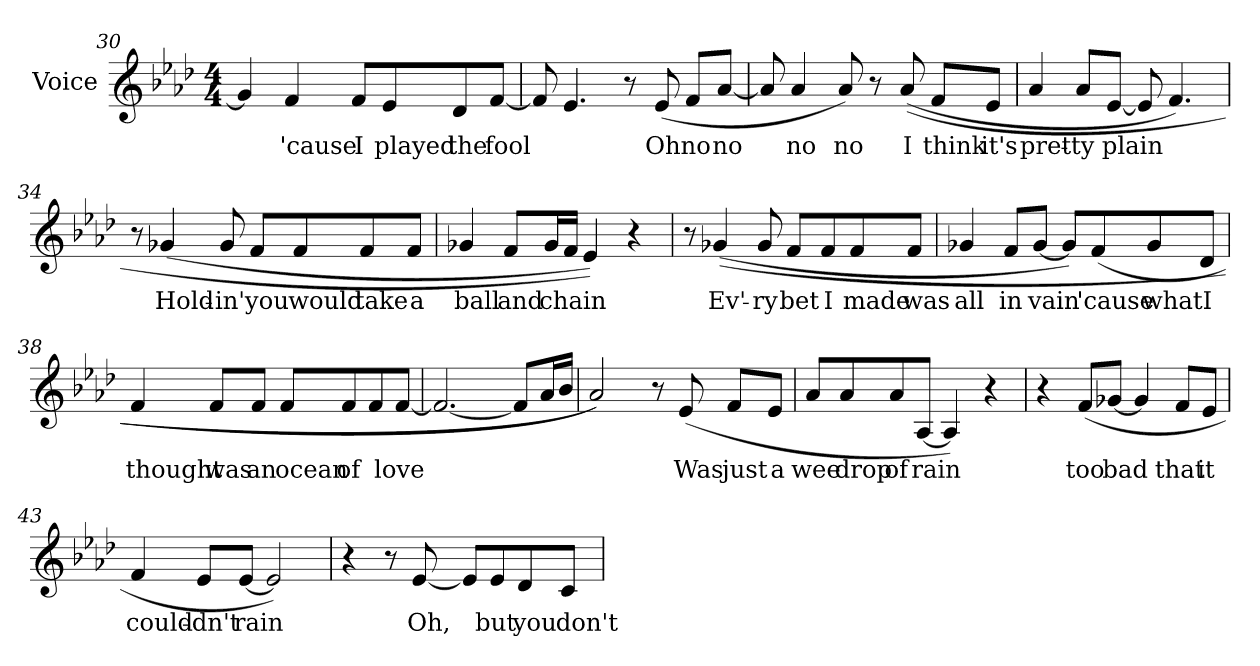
**kern	**text
*part1	*part1
*staff1	*staff1
*I"Voice	*
*I'Voice	*
!!LO:LB:g=z
*clefG2	*
*k[b-e-a-d-]	*
*A-:	*
*M4/4	*
=30	=30
4g-i/]	.
!	!LO:LY:b:color=#000000
4fi/	'cause
!	!LO:LY:b:color=#000000
8fi/L	I
!	!LO:LY:b:color=#000000
8e-i/	played
!	!LO:LY:b:color=#000000
8d-i/	the
!	!LO:LY:b:color=#000000
[8fi/J	fool
=31	=31
8fi/]	.
4.e-i/	.
8r	.
!	!LO:LY:b:color=#000000
(8e-i/	Oh
!	!LO:LY:b:color=#000000
8fi/L	no
!	!LO:LY:b:color=#000000
[8a-i/J	no
=32	=32
8a-i/]	.
!	!LO:LY:b:color=#000000
4a-i/	no
!	!LO:LY:b:color=#000000
8a-i/)	no
8r	.
!	!LO:LY:b:color=#000000
((8a-i/	I
!	!LO:LY:b:color=#000000
8fi/L	think
!	!LO:LY:b:color=#000000
8e-i/J	it's
=33	=33
!	!LO:LY:b:color=#000000
4a-i/	pret-
!	!LO:LY:b:color=#000000
8a-i/L	-ty
!	!LO:LY:b:color=#000000
[8e-i/J	plain
8e-i/]	.
4.fi/)	.
!!LO:PB:g=z
=34	=34
8r	.
!	!LO:LY:b:color=#000000
(4g-Xi/	Hold-
!	!LO:LY:b:color=#000000
8g-i/	-in'
!	!LO:LY:b:color=#000000
8fi/L	you
!	!LO:LY:b:color=#000000
8fi/	would
!	!LO:LY:b:color=#000000
8fi/	take
!	!LO:LY:b:color=#000000
8fi/J	a
=35	=35
!	!LO:LY:b:color=#000000
4g-Xi/	ball
!	!LO:LY:b:color=#000000
8fi/L	and
!	!LO:LY:b:color=#000000
16g-i/L	chain
16fi/JJ	.
4e-i/))	.
4r	.
=36	=36
8r	.
!	!LO:LY:b:color=#000000
((4g-Xi/	Ev'-
!	!LO:LY:b:color=#000000
8g-i/	-ry
!	!LO:LY:b:color=#000000
8fi/L	bet
!	!LO:LY:b:color=#000000
8fi/	I
!	!LO:LY:b:color=#000000
8fi/	made
!	!LO:LY:b:color=#000000
8fi/J	was
!!LO:LB:g=z
=37	=37
!	!LO:LY:b:color=#000000
4g-Xi/	all
!	!LO:LY:b:color=#000000
8fi/L	in
!	!LO:LY:b:color=#000000
[8g-i/J	vain
8g-i/L])	.
!	!LO:LY:b:color=#000000
(8fi/	'cause
!	!LO:LY:b:color=#000000
8g-i/	what
!	!LO:LY:b:color=#000000
8d-i/J	I
=38	=38
!	!LO:LY:b:color=#000000
4fi/	thought
!	!LO:LY:b:color=#000000
8fi/L	was
!	!LO:LY:b:color=#000000
8fi/J	an
!	!LO:LY:b:color=#000000
8fi/L	ocean
!	!LO:LY:b:color=#000000
8fi/	of
8fi/	.
!	!LO:LY:b:color=#000000
[8fi/J	love
=39	=39
2.fi/_	.
8fi/L]	.
16a-i/L	.
16b-i/JJ	.
=40	=40
2a-i/))	.
8r	.
!	!LO:LY:b:color=#000000
(8e-i/	Was
!	!LO:LY:b:color=#000000
8fi/L	just
!	!LO:LY:b:color=#000000
8e-i/J	a
!!LO:LB:g=z
=41	=41
!	!LO:LY:b:color=#000000
8a-i/L	wee
!	!LO:LY:b:color=#000000
8a-i/	drop
!	!LO:LY:b:color=#000000
8a-i/	of
!	!LO:LY:b:color=#000000
[8A-i/J	rain
4A-i/])	.
4r	.
=42	=42
4r	.
!	!LO:LY:b:color=#000000
(8fi/L	too
!	!LO:LY:b:color=#000000
[8g-Xi/J	bad
4g-i/]	.
!	!LO:LY:b:color=#000000
8fi/L	that
!	!LO:LY:b:color=#000000
8e-i/J	it
=43	=43
!	!LO:LY:b:color=#000000
4fi/	could-
!	!LO:LY:b:color=#000000
8e-i/L	-dn't
!	!LO:LY:b:color=#000000
[8e-i/J	rain
2e-i/])	.
=44	=44
4r	.
8r	.
!	!LO:LY:b:color=#000000
[8e-i/	Oh,
8e-i/L]	.
!	!LO:LY:b:color=#000000
8e-i/	but
!	!LO:LY:b:color=#000000
8d-i/	you
!	!LO:LY:b:color=#000000
8ci/J	don't
=	=
*-	*-
